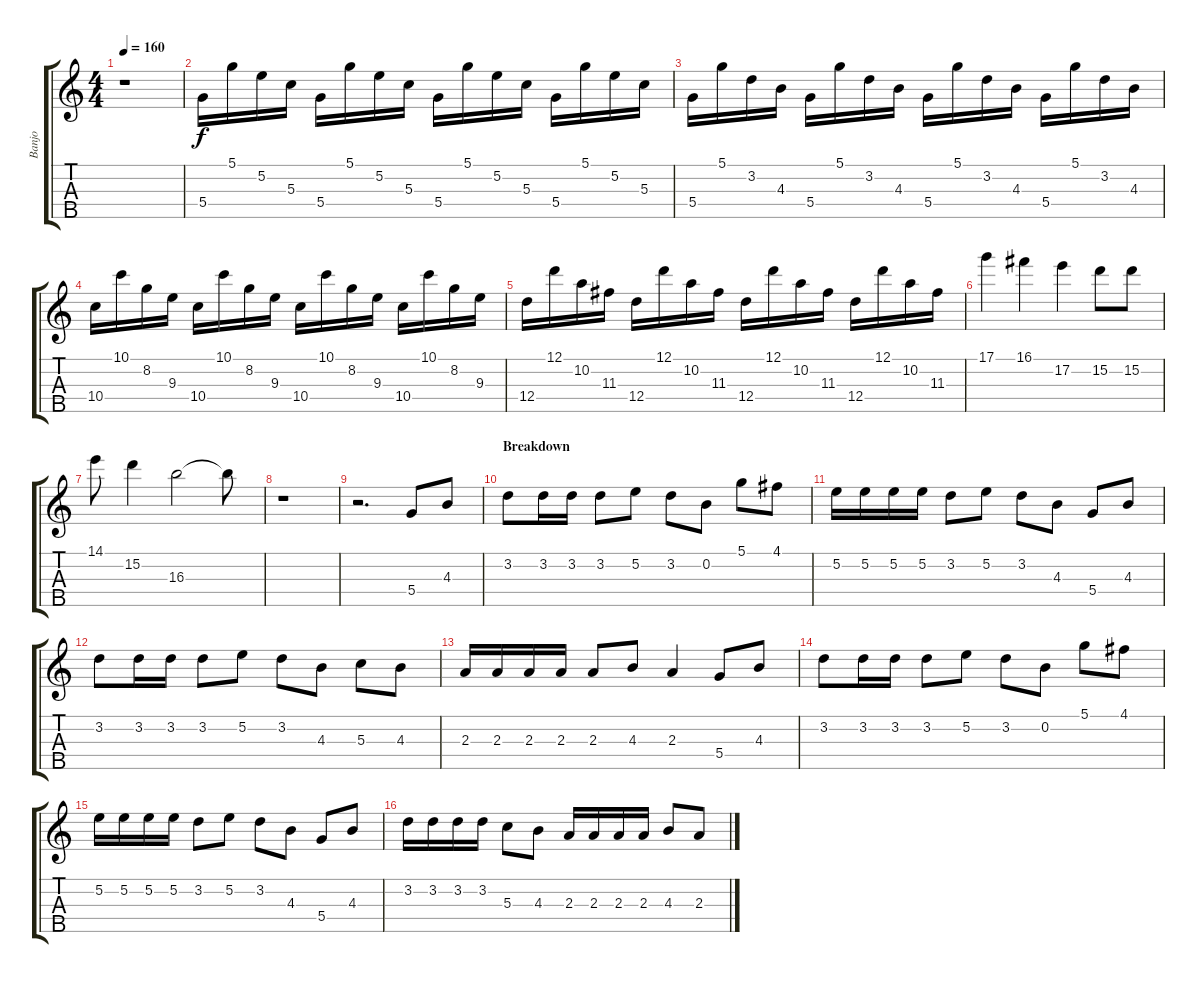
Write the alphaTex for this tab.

\track ("Banjo" "Banjo") {instrument banjo}
\staff {score tabs}
\tuning (D4 B3 G3 D3 G4) {hide}
\displaytranspose 12
\ts (4 4)
\tempo 160
\clef g2
\ks c
r.1{dy f} |
5.4.16 5.1.16 5.2.16 5.3.16 5.4.16 5.1.16 5.2.16 5.3.16 5.4.16 5.1.16 5.2.16 5.3.16 5.4.16 5.1.16 5.2.16 5.3.16 |
5.4.16 5.1.16 3.2.16 4.3.16 5.4.16 5.1.16 3.2.16 4.3.16 5.4.16 5.1.16 3.2.16 4.3.16 5.4.16 5.1.16 3.2.16 4.3.16 |
10.4.16 10.1.16 8.2.16 9.3.16 10.4.16 10.1.16 8.2.16 9.3.16 10.4.16 10.1.16 8.2.16 9.3.16 10.4.16 10.1.16 8.2.16 9.3.16 |
12.4.16 12.1.16 10.2.16 11.3.16 12.4.16 12.1.16 10.2.16 11.3.16 12.4.16 12.1.16 10.2.16 11.3.16 12.4.16 12.1.16 10.2.16 11.3.16 |
17.1.4 16.1.4 17.2.4 15.2.8 15.2.8 |
14.1.8 15.2.4 16.3.2 16.3{t}.8 |
r.1 |
r.2{d} 5.4.8 4.3.8 |
\section ("" "Breakdown")
3.2.8 3.2.16 3.2.16 3.2.8 5.2.8 3.2.8 0.2.8 5.1.8 4.1.8 |
5.2.16 5.2.16 5.2.16 5.2.16 3.2.8 5.2.8 3.2.8 4.3.8 5.4.8 4.3.8 |
3.2.8 3.2.16 3.2.16 3.2.8 5.2.8 3.2.8 4.3.8 5.3.8 4.3.8 |
2.3.16 2.3.16 2.3.16 2.3.16 2.3.8 4.3.8 2.3.4 5.4.8 4.3.8 |
3.2.8 3.2.16 3.2.16 3.2.8 5.2.8 3.2.8 0.2.8 5.1.8 4.1.8 |
5.2.16 5.2.16 5.2.16 5.2.16 3.2.8 5.2.8 3.2.8 4.3.8 5.4.8 4.3.8 |
3.2.16 3.2.16 3.2.16 3.2.16 5.3.8 4.3.8 2.3.16 2.3.16 2.3.16 2.3.16 4.3.8 2.3.8
